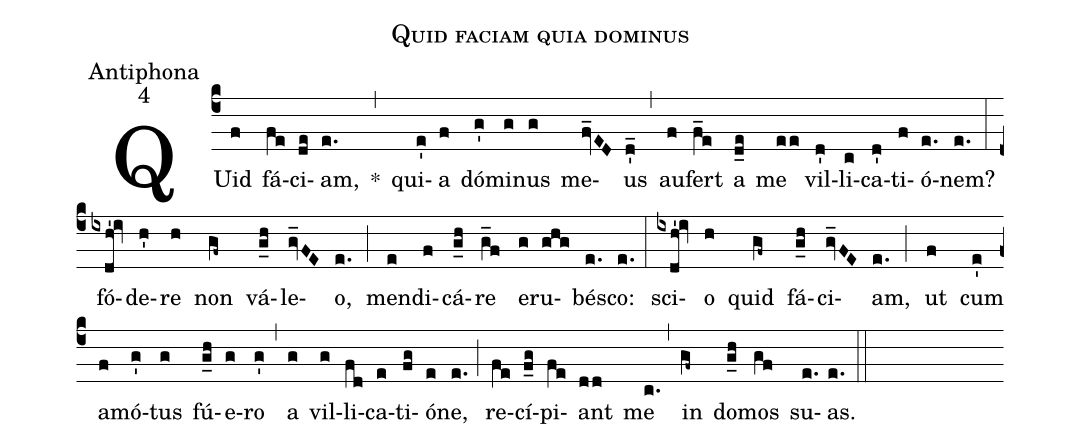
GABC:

name:Quid faciam quia dominus;
office-part:Antiphona;
mode:4;
%%
(c4) QUid(f) fá(fe)ci(de)am,(e.) *(,) qui(e')a(f) dó(g')mi(g)nus(g) me(fv_ED)us(d'_) (,) au(f)fert(f_e) a(d_e) me(ee) vil(d')li(c)ca(d')ti(f)ó(e.)nem?(e.) (:) fó(ixdh'!iv)de(h')re(h) non(gf~) vá(g_h)le(gv_FE)o,(e.) (;) men(e)di(f)cá(g_h)re(g_f) e(g)ru(ghg)bé(e.)sco:(e.) (:) sci(ixdh'!iv)o(h) quid(gf~) fá(g_h)ci(gv_FE)am,(e.) (;) ut(f) cum(e') a(f)mó(g')tus(g) fú(g_h)e(g)ro(g') (,) a(g) vil(g)li(fd)ca(e)ti(fg)ó(e)ne,(e.) (;) re(fe)cí(f_g)pi(fe)ant(dd) me(c.) (,) in(gf~) do(g_h)mos(gf) su(e.)as.(e.) (::)
